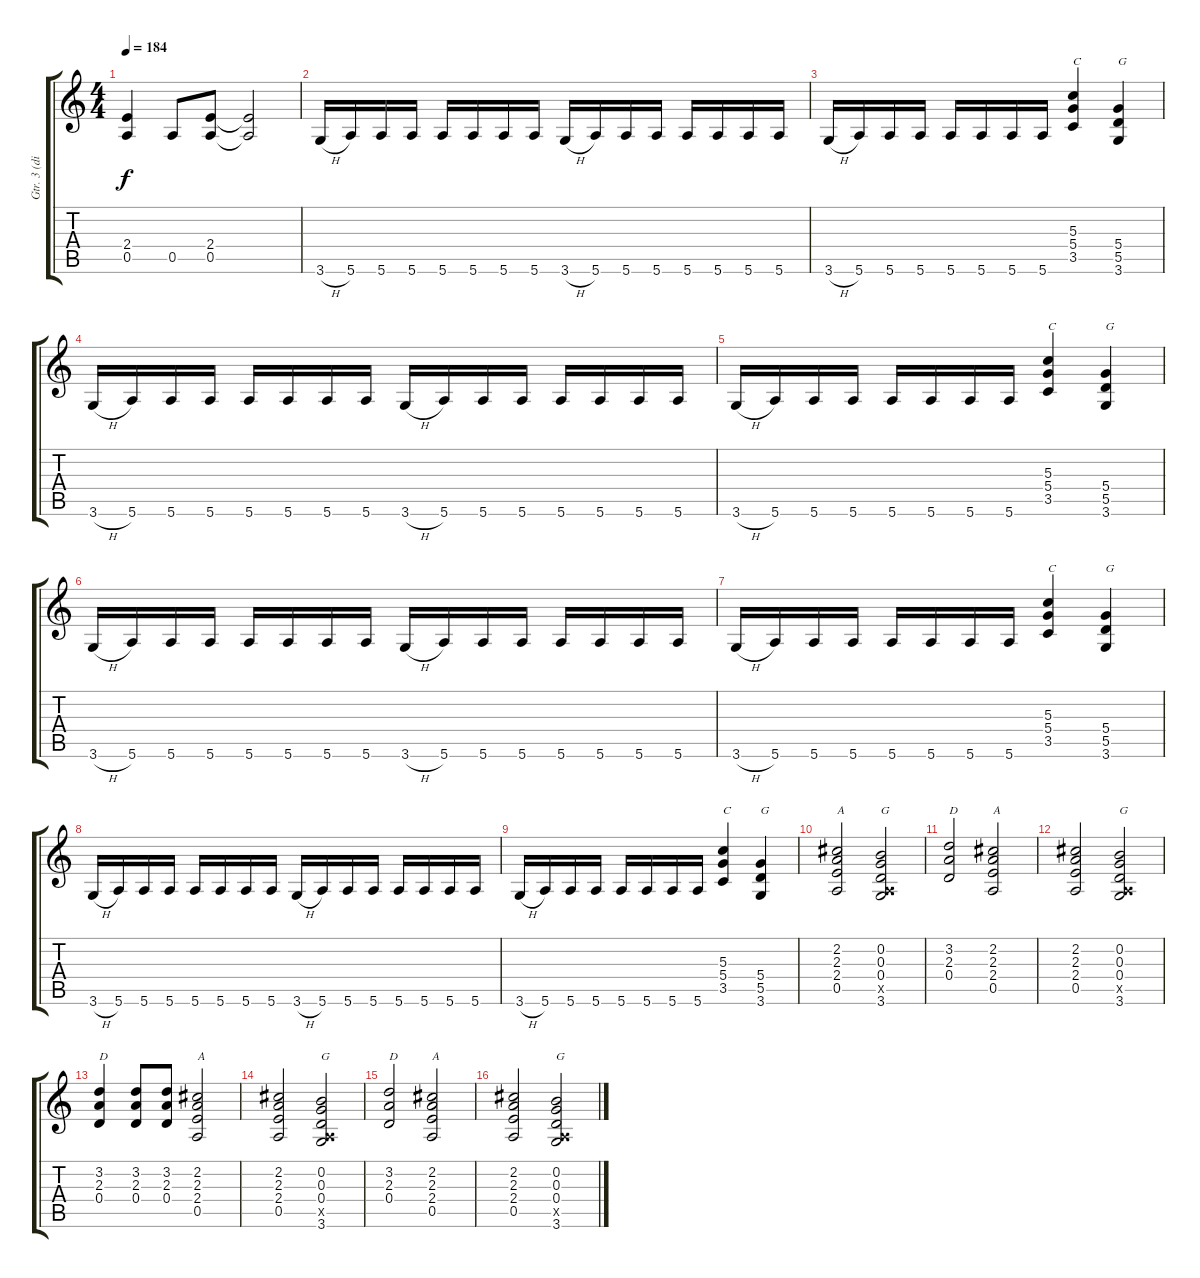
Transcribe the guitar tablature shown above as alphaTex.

\track ("Gtr. 3 (dist.)" "Gtr. 3 (di") {instrument distortionguitar}
\staff {score tabs}
\tuning (E4 B3 G3 D3 A2 E2) {hide}
\ts (4 4)
\tempo 184
\clef g2
\ks c
(2.4 0.5).4{dy f} 0.5.8 (2.4 0.5).8 (2.4{t} 0.5{t}).2 |
3.6{h}.16 5.6.16 5.6.16 5.6.16 5.6.16 5.6.16 5.6.16 5.6.16 3.6{h}.16 5.6.16 5.6.16 5.6.16 5.6.16 5.6.16 5.6.16 5.6.16 |
3.6{h}.16 5.6.16 5.6.16 5.6.16 5.6.16 5.6.16 5.6.16 5.6.16 (5.3 5.4 3.5).4{txt "C"} (5.4 5.5 3.6).4{txt "G"} |
3.6{h}.16 5.6.16 5.6.16 5.6.16 5.6.16 5.6.16 5.6.16 5.6.16 3.6{h}.16 5.6.16 5.6.16 5.6.16 5.6.16 5.6.16 5.6.16 5.6.16 |
3.6{h}.16 5.6.16 5.6.16 5.6.16 5.6.16 5.6.16 5.6.16 5.6.16 (5.3 5.4 3.5).4{txt "C"} (5.4 5.5 3.6).4{txt "G"} |
3.6{h}.16 5.6.16 5.6.16 5.6.16 5.6.16 5.6.16 5.6.16 5.6.16 3.6{h}.16 5.6.16 5.6.16 5.6.16 5.6.16 5.6.16 5.6.16 5.6.16 |
3.6{h}.16 5.6.16 5.6.16 5.6.16 5.6.16 5.6.16 5.6.16 5.6.16 (5.3 5.4 3.5).4{txt "C"} (5.4 5.5 3.6).4{txt "G"} |
3.6{h}.16 5.6.16 5.6.16 5.6.16 5.6.16 5.6.16 5.6.16 5.6.16 3.6{h}.16 5.6.16 5.6.16 5.6.16 5.6.16 5.6.16 5.6.16 5.6.16 |
3.6{h}.16 5.6.16 5.6.16 5.6.16 5.6.16 5.6.16 5.6.16 5.6.16 (5.3 5.4 3.5).4{txt "C"} (5.4 5.5 3.6).4{txt "G"} |
(2.2 2.3 2.4 0.5).2{txt "A"} (0.2 0.3 0.4 0.5{x} 3.6).2{txt "G"} |
(3.2 2.3 0.4).2{txt "D"} (2.2 2.3 2.4 0.5).2{txt "A"} |
(2.2 2.3 2.4 0.5).2 (0.2 0.3 0.4 0.5{x} 3.6).2{txt "G"} |
(3.2 2.3 0.4).4{txt "D"} (3.2 2.3 0.4).8 (3.2 2.3 0.4).8 (2.2 2.3 2.4 0.5).2{txt "A"} |
(2.2 2.3 2.4 0.5).2 (0.2 0.3 0.4 0.5{x} 3.6).2{txt "G"} |
(3.2 2.3 0.4).2{txt "D"} (2.2 2.3 2.4 0.5).2{txt "A"} |
(2.2 2.3 2.4 0.5).2 (0.2 0.3 0.4 0.5{x} 3.6).2{txt "G"}
